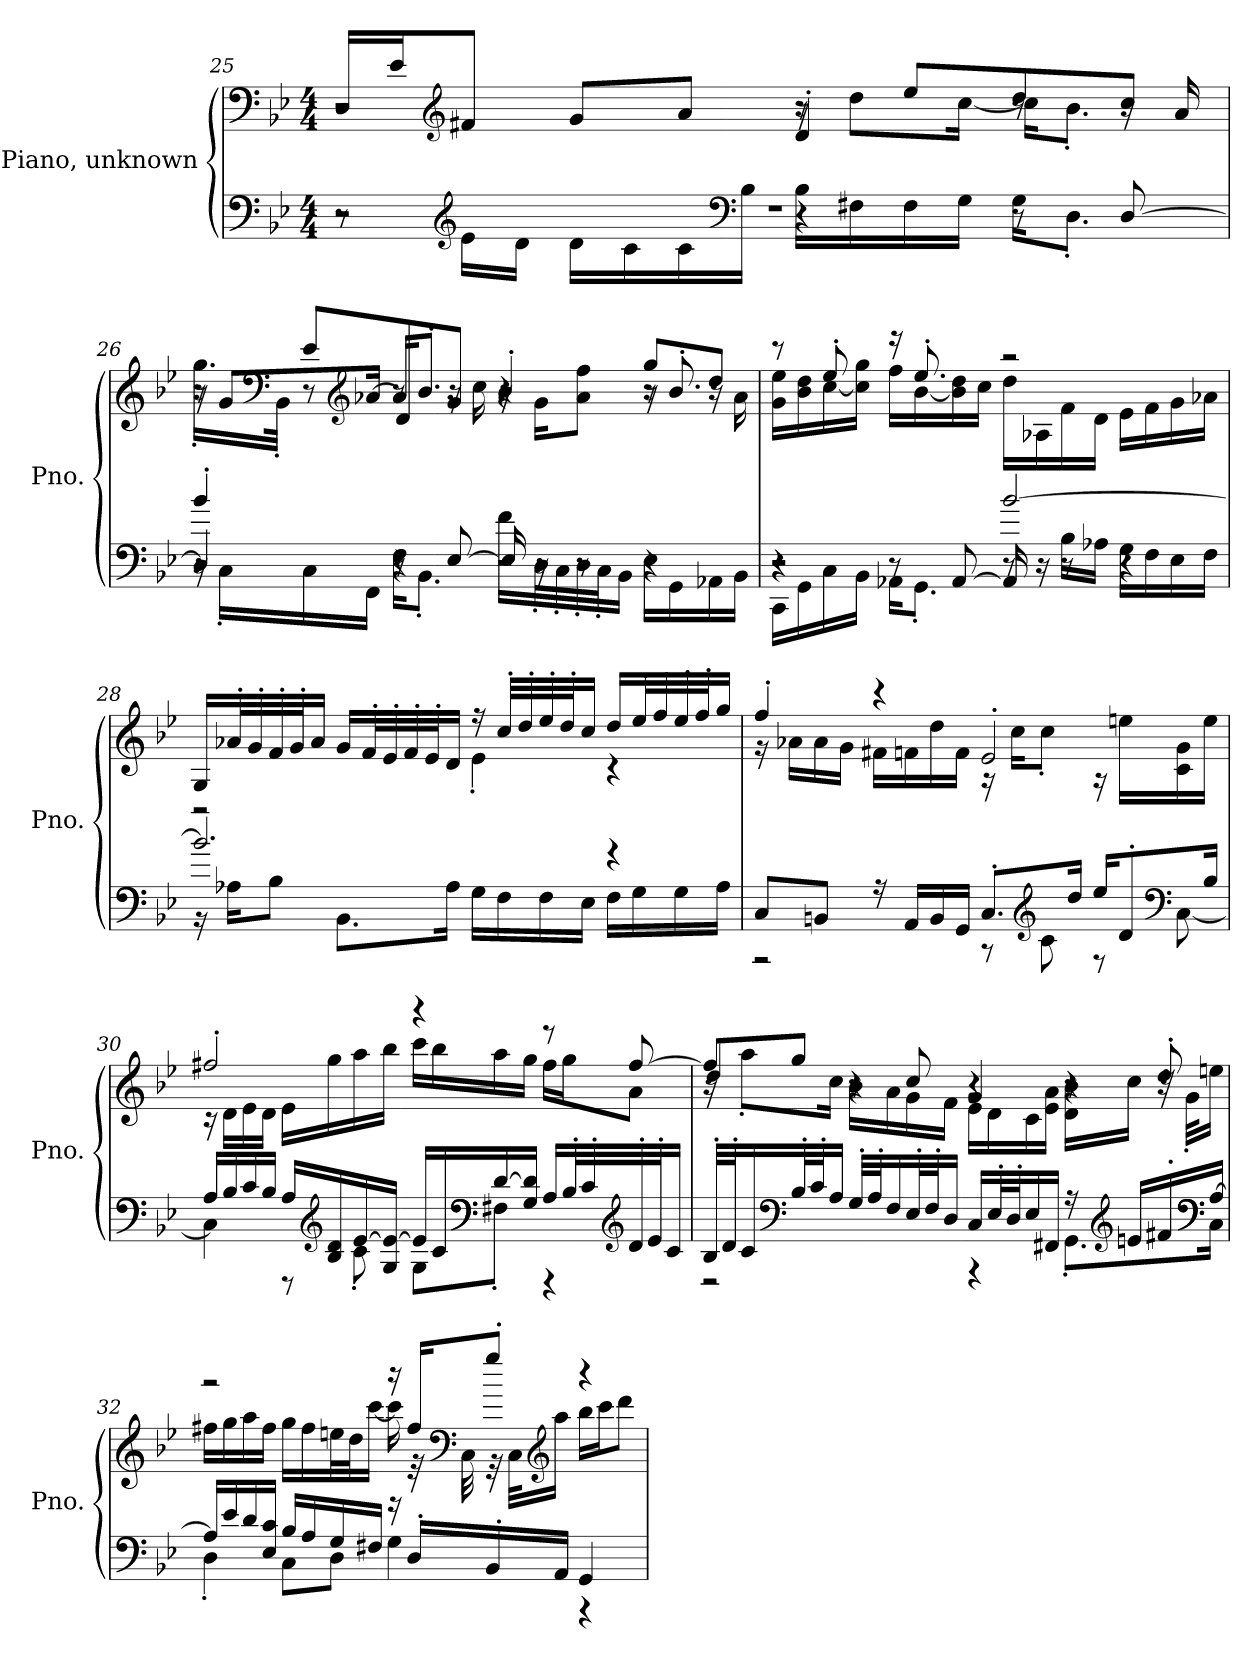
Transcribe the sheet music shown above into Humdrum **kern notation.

**kern	**kern
*part1	*part1
*staff2	*staff1
*I"Piano, unknown	*
*I'Pno.	*
!!LO:LB:g=z
*clefF4	*clefF4
*k[b-e-]	*k[b-e-]
*M4/4	*M4/4
=25	=25
*^	*^
*	*^	*	*^
1r	8r	2r	2r	2r	16D/LL
.	.	.	.	.	16e-/J
*clefG2	*	*	*clefG2	*	*
.	16e-\LL	.	.	.	8f#X/J
.	16d\JJ	.	.	.	.
.	16d\LL	.	.	.	8g/L
.	16c\	.	.	.	.
.	16c\	.	.	.	8a/J
*clefF4	*	*	*	*	*
.	16B-\JJ	.	.	.	.
.	16B-\LL	4r	8r	16r	4d'/
.	16F#X\	.	.	8dd\L	.
.	16F#\	.	8ee-/L	.	.
.	16G\JJ	.	.	[16cc\Jk	.
.	16G\KL	8r	8dd/	16cc\KL]	8r
.	8.D'\J	.	.	8.b-'\J	.
.	.	[8D/	8cc/J	.	16r
.	.	.	.	.	16a/
!!LO:PB:g=z	!!	!!
=26	=26	=26	=26	=26	=26
4b-'/	16r	4D/]	16r	16.gg'\LL	8r
.	16C'\LL	.	8g/L	.	.
*	*	*	*clefF4	*	*
.	.	.	.	32BB-'\JJk	.
.	16C\	.	.	8r	8e-/L
*	*	*	*clefG2	*	*
.	16FF\JJ	.	[16a-X/Jk	.	.
4r	16F\KL	8r	16a-/KL]	8r	8d/
.	8.BB-'\J	.	8.b-'/J	.	.
.	.	[8E-/	.	16r	8g/J
.	.	.	.	16cc\	.
2r	16f\LL	16E-/]	4b-'/	16r	4r
.	32D'\L	16r	.	16g\KL	.
.	32C'\	.	.	.	.
.	32D'\	8r	.	8a-\ 8ff\J	.
.	32C'\J	.	.	.	.
.	16BB-\JJ	.	.	.	.
.	16E-\LL	4r	8gg/L	8r	16r
.	16GG\	.	.	.	8.b-'/
.	16AA-X\	.	8dd/J	16r	.
.	16BB-\JJ	.	.	16a-\	.
*	*	*	*	*v	*v
!!LO:LB:g=z
=27	=27	=27	=27	=27
2r	16CC\LL	4r	8r	16g\ 16ee-\LL
.	16GG\	.	.	16b-\ 16dd\
.	16C\	.	8ee-'/	[16cc\
.	16BB-\JJ	.	.	16cc\] 16gg\JJ
.	16AA-X\KL	8r	16r	16ff\LL
.	8.GG'\J	.	8.ee-'/	[16b-\
.	.	[8AA-/	.	16b-\] 16dd\
.	.	.	.	16cc\JJ
[2b-/	8r	16AA-/]	2r	16dd\LL
.	.	16r	.	16A-X\
.	16B-\LL	8r	.	16f\
.	16A-X\JJ	.	.	16d\JJ
.	16G\LL	4r	.	16e-\LL
.	16F\	.	.	16f\
.	16E-\	.	.	16g\
.	16F\JJ	.	.	16a-X\JJ
*	*v	*v	*	*
=28	=28	=28	=28
2.b-/]	16r	16G/LL	2r
.	16A-X\KL	32a-X'/L	.
.	.	32g'/	.
.	8B-\J	32f'/	.
.	.	32g'/J	.
.	.	16a-/JJ	.
.	8.BB-\L	16g/LL	.
.	.	32f'/L	.
.	.	32e-'/	.
.	.	32f'/	.
.	.	32e-'/J	.
.	16A-\Jk	16d/JJ	.
.	16G\LL	16r	4e-'\
.	16F\	32cc'/LLL	.
.	.	32dd'/	.
.	16F\	32ee-'/	.
.	.	32dd'/J	.
.	16E-\JJ	16cc/JJ	.
4r	16F\LL	16dd/LL	4r
.	16G\	32ee-'/L	.
.	.	32ff'/	.
.	16G\	32ee-'/	.
.	.	32ff'/J	.
.	16A-\JJ	16gg/JJ	.
!!LO:LB:g=z	!!
=29	=29	=29	=29
8C/L	2r	4ff'/	16r
.	.	.	16a-X\LL
8BBn/J	.	.	16a-\
.	.	.	16g\JJ
16r	.	4r	16f#X\LL
16AA/LL	.	.	16fn\
16BB/	.	.	16dd\
16GG/JJ	.	.	16f\JJ
8.C'/L	8r	2e-'/	16r
.	.	.	16cc\KL
*clefG2	*	*	*
.	8c\	.	8cc'\J
16dd/Jk	.	.	.
16ee-/KL	8r	.	16r
8d'/	.	.	16een\LL
*clefF4	*	*	*
.	[8C\	.	16c\ 16g\
16B-/Jk	.	.	16ee\JJ
!!LO:LB:g=z	!!
=30	=30	=30	=30
16A/LL	4C\]	2ff#X'/	16r
16B-/	.	.	16d\LL
16c/	.	.	16e-\
16B-/JJ	.	.	16d\JJ
16A/LL	8r	.	16e-\LL
*clefG2	*	*	*
16B-/ 16d/	.	.	16gg\
[16e-/	8c'\	.	16aa\
16G/ 16e-/_JJ	.	.	16bb-\JJ
16e-/LL]	8G\L	4r	16ccc\LL
16c/	.	.	16bb-\
*clefF4	*	*	*
[16d/	8F#X'\J	.	16aa\
16G/ 16d/]JJ	.	.	16gg\JJ
16A/LL	4r	8r	16ff#\LL
32B-'/L	.	.	16gg\J
32c'/	.	.	.
*clefG2	*	*	*
32d'/	.	[8ff#/	8a\J
32e-'/J	.	.	.
16c/JJ	.	.	.
!!LO:LB:g=z
=31	=31	=31	=31
*	*	*	*^
32B-'/LLL	2r	8ff#/L]	16r	4dd/
32d'/J	.	.	.	.
16c/	.	.	8aa'\L	.
*clefF4	*	*	*	*
32B-'/L	.	8gg/J	.	.
32c'/J	.	.	.	.
16A/JJ	.	.	16cc\Jk	.
32G'/LLL	.	4r	16b-\LL	8r
32A'/J	.	.	.	.
16F/	.	.	16a\	.
32E-'/L	.	.	16g\	8cc/
32F'/J	.	.	.	.
16D/JJ	.	.	16f\JJ	.
16C/LL	4r	4r	16e-\LL	4g/
32E-'/L	.	.	16d\	.
32D'/J	.	.	.	.
16E-/	.	.	16c\	.
16FF#X/JJ	.	.	16e-\ 16a\JJ	.
16r	8.GG'\L	8r	16d\ 16b-\LL	4r
*clefG2	*	*	*	*
16en/LL	.	.	16cc\JJ	.
16f#X'/	.	8dd'/	32r	.
.	.	.	32g'\KLL	.
*clefF4	*	*	*	*
[16A/JJ	16C\Jk	.	16een\JJ	.
*	*	*	*v	*v
!!LO:LB:g=z
=32	=32	=32	=32
16A/LL]	4D'\	2r	16ff#X\LL
16e-/	.	.	16gg\
16d/	.	.	16aa\
16E-/ 16c/JJ	.	.	16ff#\JJ
16B-/LL	8C\L	.	16gg\LL
16A/	.	.	16ff#\
16G/	8D\J	.	32een\L
.	.	.	32dd\J
16F#X/JJ	.	.	[16ccc\JJ
16r	4G\	16r	16ccc\]
16D'/LL	.	16ff#/KL	32r
*	*	*clefF4	*
.	.	.	32C\
16BB-'/	.	8gg'/J	32r
.	.	.	32C\KLL
*	*	*clefG2	*
16AA/JJ	.	.	16aa\JJ
4GG/	4r	4r	16bb-\LL
.	.	.	16ccc\J
.	.	.	8ddd\J
*v	*v	*	*
*	*v	*v
=	=
*-	*-
